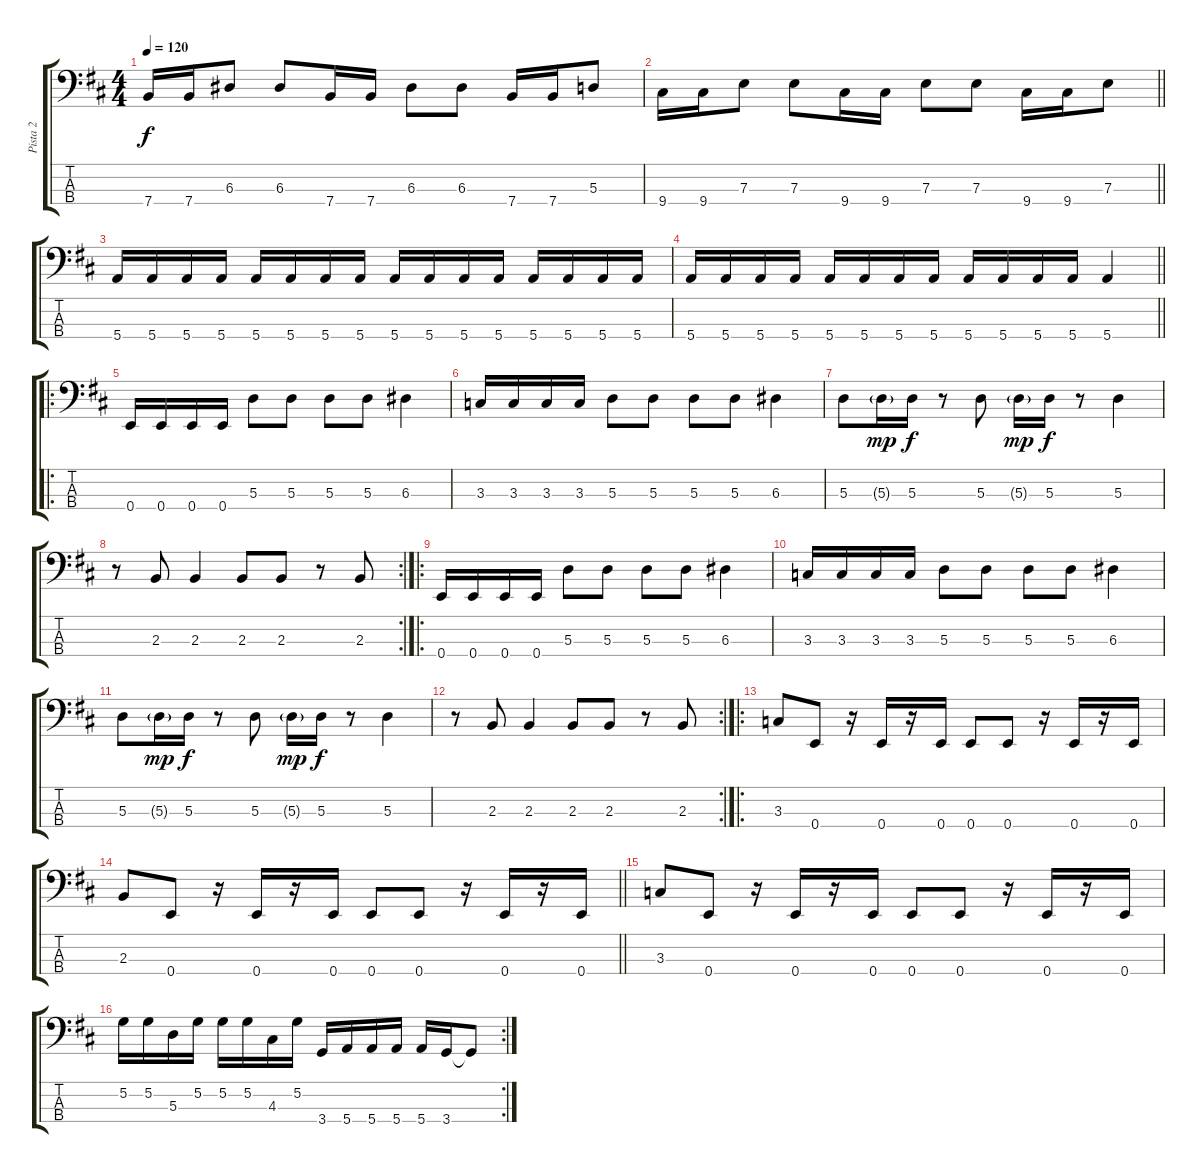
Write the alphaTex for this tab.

\track ("Pista 2" "Pista 2") {instrument electricbassfinger}
\staff {score tabs}
\tuning (G2 D2 A1 E1) {hide}
\ts (4 4)
\tempo 120
\clef f4
\ks d
7.4.16{dy f} 7.4.16 6.3.8 6.3.8 7.4.16 7.4.16 6.3.8 6.3.8 7.4.16 7.4.16 5.3.8 |
\barLineRight lightlight
9.4.16 9.4.16 7.3.8 7.3.8 9.4.16 9.4.16 7.3.8 7.3.8 9.4.16 9.4.16 7.3.8 |
5.4.16 5.4.16 5.4.16 5.4.16 5.4.16 5.4.16 5.4.16 5.4.16 5.4.16 5.4.16 5.4.16 5.4.16 5.4.16 5.4.16 5.4.16 5.4.16 |
\barLineRight lightlight
5.4.16 5.4.16 5.4.16 5.4.16 5.4.16 5.4.16 5.4.16 5.4.16 5.4.16 5.4.16 5.4.16 5.4.16 5.4.4 |
\ro
0.4.16 0.4.16 0.4.16 0.4.16 5.3.8 5.3.8 5.3.8 5.3.8 6.3.4 |
3.3.16 3.3.16 3.3.16 3.3.16 5.3.8 5.3.8 5.3.8 5.3.8 6.3.4 |
5.3.8 5.3{g}.16{dy mp} 5.3.16{dy f} r.8 5.3.8 5.3{g}.16{dy mp} 5.3.16{dy f} r.8 5.3.4 |
\rc 2
r.8 2.3.8 2.3.4 2.3.8 2.3.8 r.8 2.3.8 |
\ro
0.4.16 0.4.16 0.4.16 0.4.16 5.3.8 5.3.8 5.3.8 5.3.8 6.3.4 |
3.3.16 3.3.16 3.3.16 3.3.16 5.3.8 5.3.8 5.3.8 5.3.8 6.3.4 |
5.3.8 5.3{g}.16{dy mp} 5.3.16{dy f} r.8 5.3.8 5.3{g}.16{dy mp} 5.3.16{dy f} r.8 5.3.4 |
\rc 2
r.8 2.3.8 2.3.4 2.3.8 2.3.8 r.8 2.3.8 |
\ro
3.3.8 0.4.8 r.16 0.4.16 r.16 0.4.16 0.4.8 0.4.8 r.16 0.4.16 r.16 0.4.16 |
\barLineRight lightlight
2.3.8 0.4.8 r.16 0.4.16 r.16 0.4.16 0.4.8 0.4.8 r.16 0.4.16 r.16 0.4.16 |
3.3.8 0.4.8 r.16 0.4.16 r.16 0.4.16 0.4.8 0.4.8 r.16 0.4.16 r.16 0.4.16 |
\rc 2
5.2.16 5.2.16 5.3.16 5.2.16 5.2.16 5.2.16 4.3.16 5.2.16 3.4.16 5.4.16 5.4.16 5.4.16 5.4.16 3.4.16 3.4{t}.8
